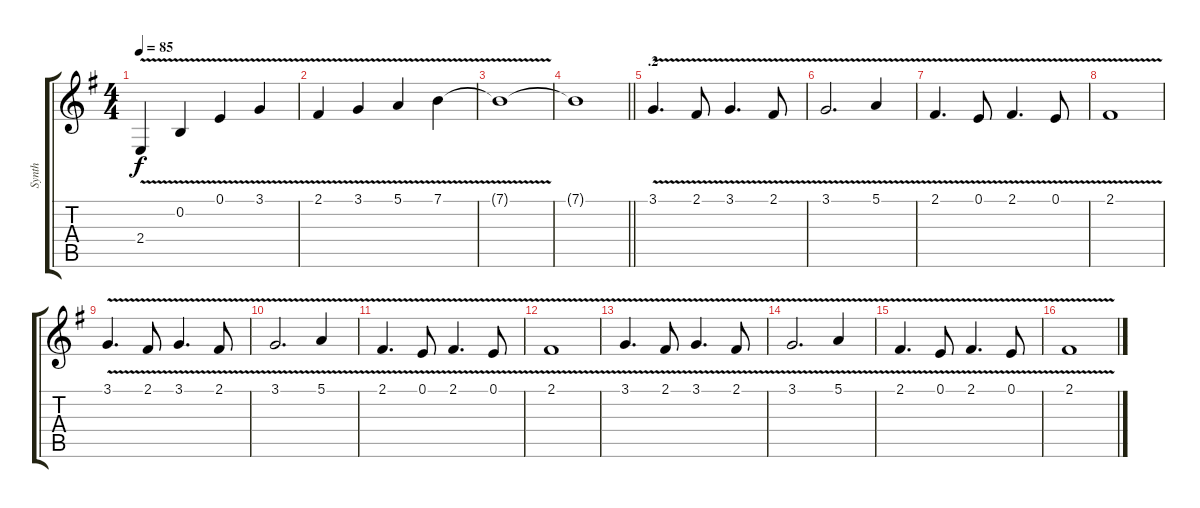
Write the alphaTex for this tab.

\track ("Synth" "Synth") {instrument choiraahs}
\staff {score tabs}
\tuning (E4 B3 G3 D3 A2 E2) {hide}
\ts (4 4)
\tempo 85
\clef g2
\ks g
2.4{v}.4{dy f} 0.2{v}.4 0.1{v}.4 3.1{v}.4 |
2.1{v}.4 3.1{v}.4 5.1{v}.4 7.1{v}.4 |
7.1{t}.1 |
\barLineRight lightlight
7.1{t}.1 |
\section ("" ".2")
3.1{v}.4{d volume 13} 2.1{v}.8 3.1{v}.4{d} 2.1{v}.8 |
3.1{v}.2{d} 5.1{v}.4 |
2.1{v}.4{d} 0.1{v}.8 2.1{v}.4{d} 0.1{v}.8 |
2.1{v}.1 |
3.1{v}.4{d} 2.1{v}.8 3.1{v}.4{d} 2.1{v}.8 |
3.1{v}.2{d} 5.1{v}.4 |
2.1{v}.4{d} 0.1{v}.8 2.1{v}.4{d} 0.1{v}.8 |
2.1{v}.1 |
3.1{v}.4{d} 2.1{v}.8 3.1{v}.4{d} 2.1{v}.8 |
3.1{v}.2{d} 5.1{v}.4 |
2.1{v}.4{d} 0.1{v}.8 2.1{v}.4{d} 0.1{v}.8 |
2.1{v}.1
